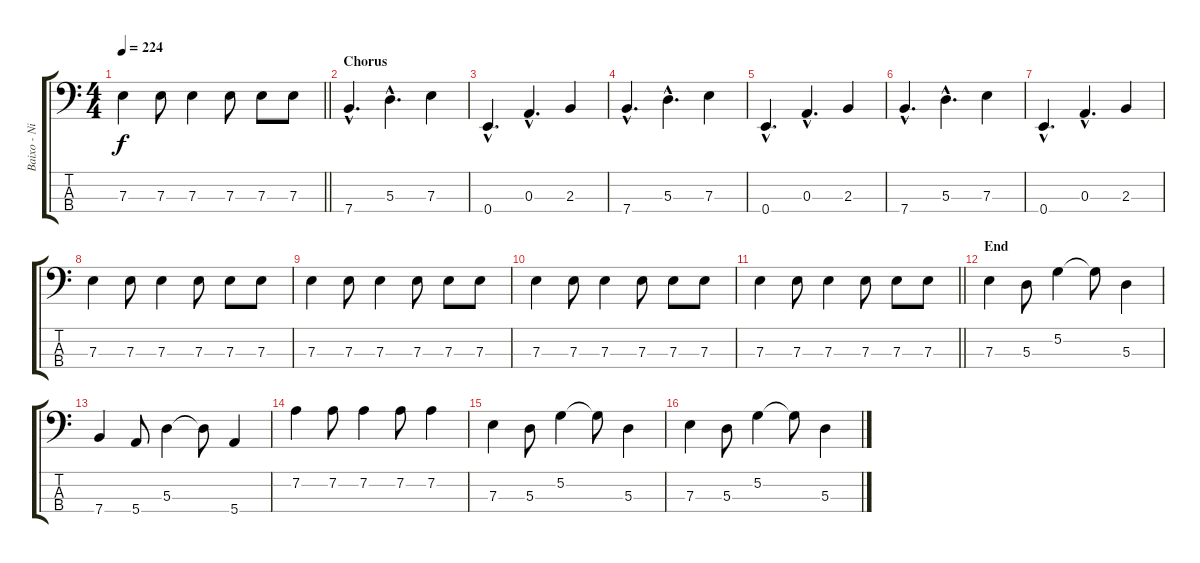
\track ("Baixo - Nikola" "Baixo - Ni") {instrument electricbasspick}
\staff {score tabs}
\tuning (G2 D2 A1 E1) {hide}
\ts (4 4)
\tempo 224
\clef f4
\barLineRight lightlight
\ks c
7.3.4{dy f} 7.3.8 7.3.4 7.3.8 7.3.8 7.3.8 |
\section ("" "Chorus")
7.4{hac}.4{d} 5.3{hac}.4{d} 7.3.4 |
0.4{hac}.4{d} 0.3{hac}.4{d} 2.3.4 |
7.4{hac}.4{d} 5.3{hac}.4{d} 7.3.4 |
0.4{hac}.4{d} 0.3{hac}.4{d} 2.3.4 |
7.4{hac}.4{d} 5.3{hac}.4{d} 7.3.4 |
0.4{hac}.4{d} 0.3{hac}.4{d} 2.3.4 |
7.3.4 7.3.8 7.3.4 7.3.8 7.3.8 7.3.8 |
7.3.4 7.3.8 7.3.4 7.3.8 7.3.8 7.3.8 |
7.3.4 7.3.8 7.3.4 7.3.8 7.3.8 7.3.8 |
\barLineRight lightlight
7.3.4 7.3.8 7.3.4 7.3.8 7.3.8 7.3.8 |
\section ("" "End")
7.3.4 5.3.8 5.2.4 5.2{t}.8 5.3.4 |
7.4.4 5.4.8 5.3.4 5.3{t}.8 5.4.4 |
7.2.4 7.2.8 7.2.4 7.2.8 7.2.4 |
7.3.4 5.3.8 5.2.4 5.2{t}.8 5.3.4 |
7.3.4 5.3.8 5.2.4 5.2{t}.8 5.3.4
